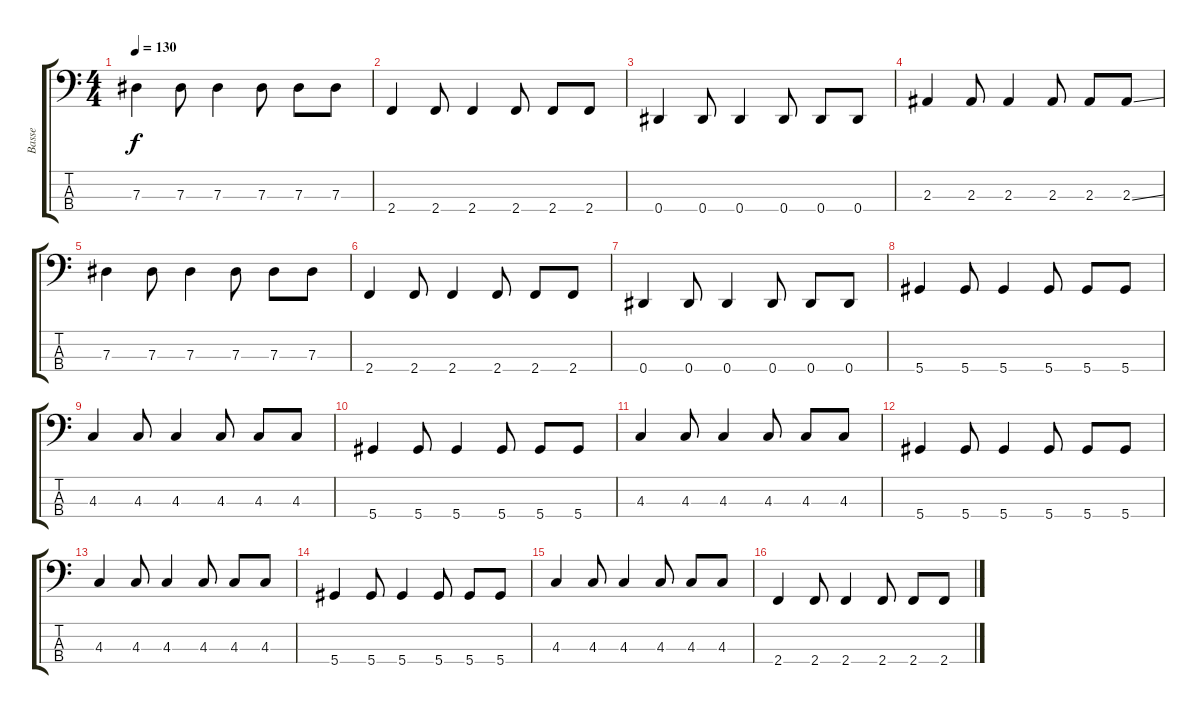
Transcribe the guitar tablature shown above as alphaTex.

\track ("Basse" "Basse") {instrument electricbasspick}
\staff {score tabs}
\tuning (Gb2 Db2 Ab1 Eb1) {hide}
\ts (4 4)
\tempo 130
\clef f4
\ks c
7.3.4{dy f} 7.3.8 7.3.4 7.3.8 7.3.8 7.3.8 |
2.4.4 2.4.8 2.4.4 2.4.8 2.4.8 2.4.8 |
0.4.4 0.4.8 0.4.4 0.4.8 0.4.8 0.4.8 |
2.3.4 2.3.8 2.3.4 2.3.8 2.3.8 2.3{ss}.8 |
7.3.4 7.3.8 7.3.4 7.3.8 7.3.8 7.3.8 |
2.4.4 2.4.8 2.4.4 2.4.8 2.4.8 2.4.8 |
0.4.4 0.4.8 0.4.4 0.4.8 0.4.8 0.4.8 |
5.4.4 5.4.8 5.4.4 5.4.8 5.4.8 5.4.8 |
4.3.4 4.3.8 4.3.4 4.3.8 4.3.8 4.3.8 |
5.4.4 5.4.8 5.4.4 5.4.8 5.4.8 5.4.8 |
4.3.4 4.3.8 4.3.4 4.3.8 4.3.8 4.3.8 |
5.4.4 5.4.8 5.4.4 5.4.8 5.4.8 5.4.8 |
4.3.4 4.3.8 4.3.4 4.3.8 4.3.8 4.3.8 |
5.4.4 5.4.8 5.4.4 5.4.8 5.4.8 5.4.8 |
4.3.4 4.3.8 4.3.4 4.3.8 4.3.8 4.3.8 |
2.4.4 2.4.8 2.4.4 2.4.8 2.4.8 2.4.8
